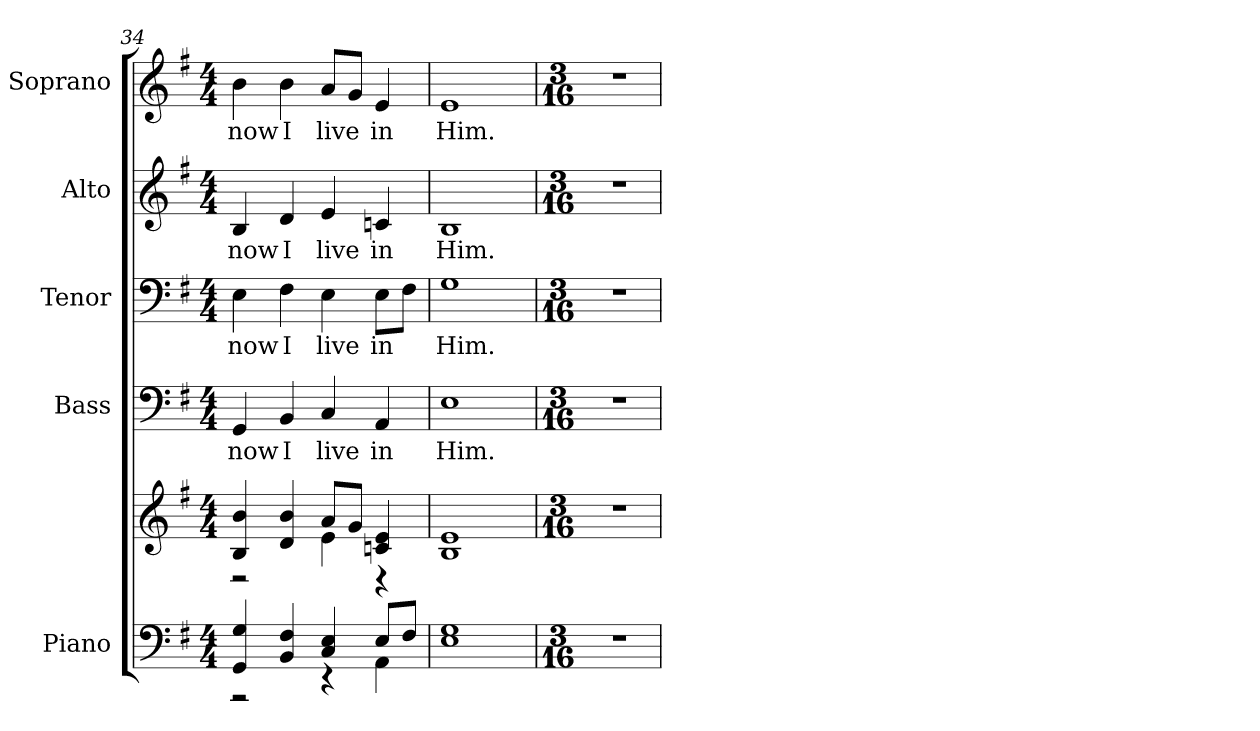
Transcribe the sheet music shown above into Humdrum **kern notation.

**kern	**kern	**kern	**text	**kern	**text	**kern	**text	**kern	**text
*part5	*part5	*part4	*part4	*part3	*part3	*part2	*part2	*part1	*part1
*staff6	*staff5	*staff4	*staff4	*staff3	*staff3	*staff2	*staff2	*staff1	*staff1
*I"Piano	*	*I"Bass	*	*I"Tenor	*	*I"Alto	*	*I"Soprano	*
*I'Pno.	*	*I'B.	*	*I'T.	*	*I'A.	*	*I'S.	*
*clefF4	*clefG2	*clefF4	*	*clefF4	*	*clefG2	*	*clefG2	*
*k[f#]	*k[f#]	*k[f#]	*	*k[f#]	*	*k[f#]	*	*k[f#]	*
*G:	*G:	*G:	*	*G:	*	*G:	*	*G:	*
*M4/4	*M4/4	*M4/4	*	*M4/4	*	*M4/4	*	*M4/4	*
=34	=34	=34	=34	=34	=34	=34	=34	=34	=34
*^	*^	*	*	*	*	*	*	*	*
!	!	!	!	!	!LO:LY:b:color=#000000	!	!	!	!	!	!
!	!	!	!	!	!	!	!LO:LY:b:color=#000000	!	!	!	!
!	!	!	!	!	!	!	!	!	!LO:LY:b:color=#000000	!	!
!	!	!	!	!	!	!	!	!	!	!	!LO:LY:b:color=#000000
4GGi/ 4Gi	2r	4Bi/ 4bi	2r	4GGi/	now	4Ei\	now	4Bi/	now	4bi\	now
!	!	!	!	!	!LO:LY:b:color=#000000	!	!	!	!	!	!
!	!	!	!	!	!	!	!LO:LY:b:color=#000000	!	!	!	!
!	!	!	!	!	!	!	!	!	!LO:LY:b:color=#000000	!	!
!	!	!	!	!	!	!	!	!	!	!	!LO:LY:b:color=#000000
4BBi/ 4F#i	.	4di/ 4bi	.	4BBi/	I	4F#i\	I	4di/	I	4bi\	I
!	!	!	!	!	!LO:LY:b:color=#000000	!	!	!	!	!	!
!	!	!	!	!	!	!	!LO:LY:b:color=#000000	!	!	!	!
!	!	!	!	!	!	!	!	!	!LO:LY:b:color=#000000	!	!
!	!	!	!	!	!	!	!	!	!	!	!LO:LY:b:color=#000000
4Ci/ 4Ei	4r	8ai/L	4ei\	4Ci/	live	4Ei\	live	4ei/	live	8ai/L	live
.	.	8gi/J	.	.	.	.	.	.	.	8gi/J	.
!	!	!	!	!	!LO:LY:b:color=#000000	!	!	!	!	!	!
!	!	!	!	!	!	!	!LO:LY:b:color=#000000	!	!	!	!
!	!	!	!	!	!	!	!	!	!LO:LY:b:color=#000000	!	!
!	!	!	!	!	!	!	!	!	!	!	!LO:LY:b:color=#000000
8Ei/L	4AAi\	4cni/ 4ei	4r	4AAi/	in	8Ei\L	in	4cni/	in	4ei/	in
8F#i/J	.	.	.	.	.	8F#i\J	.	.	.	.	.
*v	*v	*	*	*	*	*	*	*	*	*	*
*	*v	*v	*	*	*	*	*	*	*	*
!!LO:PB:g=z
=35	=35	=35	=35	=35	=35	=35	=35	=35	=35
!	!	!	!LO:LY:b:color=#000000	!	!	!	!	!	!
!	!	!	!	!	!LO:LY:b:color=#000000	!	!	!	!
!	!	!	!	!	!	!	!LO:LY:b:color=#000000	!	!
!	!	!	!	!	!	!	!	!	!LO:LY:b:color=#000000
1Ei 1Gi	1Bi 1ei	1Ei	Him.	1Gi	Him.	1Bi	Him.	1ei	Him.
=36	=36	=36	=36	=36	=36	=36	=36	=36	=36
*M3/16	*M3/16	*M3/16	*	*M3/16	*	*M3/16	*	*M3/16	*
!LO:N:vis=1	!LO:N:vis=1	!LO:N:vis=1	!	!LO:N:vis=1	!	!LO:N:vis=1	!	!LO:N:vis=1	!
8.r	8.r	8.r	.	8.r	.	8.r	.	8.r	.
=	=	=	=	=	=	=	=	=	=
*-	*-	*-	*-	*-	*-	*-	*-	*-	*-
